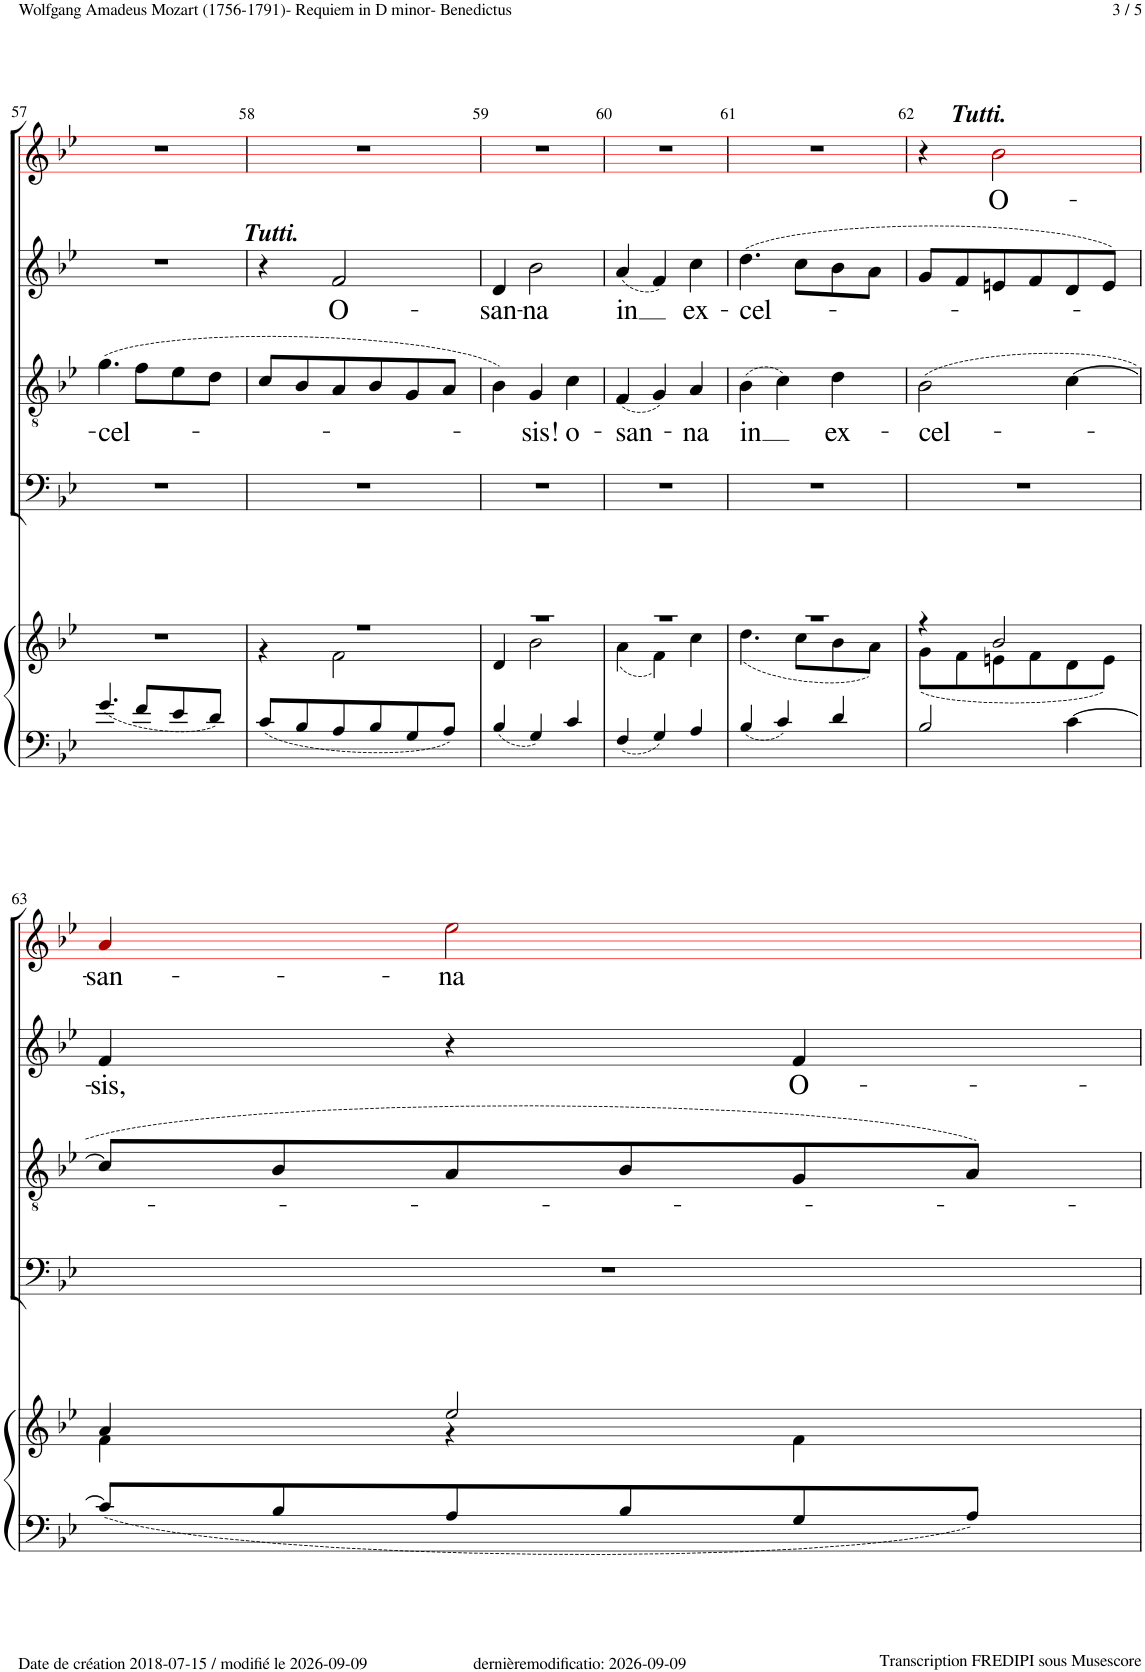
**kern	**kern	**kern	**kern	**text	**kern	**text	**kern	**text
*part5	*part5	*part4	*part3	*part3	*part2	*part2	*part1	*part1
*staff6	*staff5	*staff4	*staff3	*staff3	*staff2	*staff2	*staff1	*staff1
*I"Piano	*	*I"Bass	*I"Tenor	*	*I"Alto	*	*I"Soprano	*
*I'Pno	*	*	*	*	*	*	*	*
!!LO:PB:g=z
*clefF4	*clefG2	*clefF4	*clefGv2	*	*clefG2	*	*clefG2	*
*	*	*	*	*	*	*	*ITrd1c2	*
*k[b-e-]	*k[b-e-]	*k[b-e-]	*k[b-e-]	*	*k[b-e-]	*	*k[b-e-]	*
*M3/4	*M3/4	*M3/4	*M3/4	*	*M3/4	*	*M3/4	*
=57	=57	=57	=57	=57	=57	=57	=57	=57
!	!	!	!	!LO:LY:b	!	!	!	!
4.g/	2.r	2.r	(4.g!\	-cel-	2.r	.	2.r	.
8f/L	.	.	8f!\L	.	.	.	.	.
8e-/	.	.	8e-!\	.	.	.	.	.
8d/J	.	.	8d!\J	.	.	.	.	.
=58	=58	=58	=58	=58	=58	=58	=58	=58
*	*^	*	*	*	*	*	*	*
8c/L	2.r	4r	2.r	8c!/L	.	4r	.	2.r	.
8B-/	.	.	.	8B-!/	.	.	.	.	.
!	!	!	!	!	!	!LO:TX:a:Bi:t=Tutti.	!	!	!
!	!	!	!	!	!	!	!LO:LY:b	!	!
8A/	.	2f\	.	8A!/	.	2f!/	O-	.	.
8B-/	.	.	.	8B-!/	.	.	.	.	.
8G/	.	.	.	8G!/	.	.	.	.	.
8A/J	.	.	.	8A!/J	.	.	.	.	.
=59	=59	=59	=59	=59	=59	=59	=59	=59	=59
!	!	!	!	!	!	!	!LO:LY:b	!	!
4B-/	2.r	4d/	2.r	4B-!\)	.	4d!/	-san-	2.r	.
!	!	!	!	!	!LO:LY:b	!	!LO:LY:b	!	!
4G/	.	2b-\	.	4G'~!/	-sis!	2b-!\	-na	.	.
!	!	!	!	!	!LO:LY:b	!	!	!	!
4c/	.	.	.	4c!\	o-	.	.	.	.
=60	=60	=60	=60	=60	=60	=60	=60	=60	=60
!	!	!	!	!	!LO:LY:b	!	!LO:LY:b	!	!
4F/	2.r	(4a\	2.r	(4F!/	-san-	(4a!/	in	2.r	.
4G/	.	4f\)	.	4G!/)	.	4f!/)	.	.	.
!	!	!	!	!	!LO:LY:b	!	!LO:LY:b	!	!
4A/	.	4cc\	.	4A!/	-na	4cc!\	ex-	.	.
=61	=61	=61	=61	=61	=61	=61	=61	=61	=61
!	!	!	!	!	!LO:LY:b	!	!LO:LY:b	!	!
4B-/	2.r	(4.dd\	2.r	(4B-!\	in	(4.dd!\	-cel-	2.r	.
4c/	.	.	.	4c!\)	.	.	.	.	.
.	.	8cc\L	.	.	.	8cc!\L	.	.	.
!	!	!	!	!	!LO:LY:b	!	!	!	!
4d/	.	8b-\	.	4d!\	ex-	8b-!\	.	.	.
.	.	8a\J)	.	.	.	8a!\J	.	.	.
=62	=62	=62	=62	=62	=62	=62	=62	=62	=62
!	!	!	!	!	!LO:LY:b	!	!	!	!
2B-/	4r	(8g\L	2.r	(2B-!\	-cel-	8g!/L	.	4r	.
.	.	8f\	.	.	.	8f!/	.	.	.
!	!	!	!	!	!	!	!	!LO:TX:a:Bi:t=Tutti.	!
!	!	!	!	!	!	!	!	!	!LO:LY:b
.	2b-/	8en\	.	.	.	8en!/	.	2b-!i\	O-
.	.	8f\	.	.	.	8f!/	.	.	.
[4c\	.	8d\	.	[4c!\	.	8d!/	.	.	.
.	.	8e\J)	.	.	.	8e!/J)	.	.	.
!!LO:LB:g=z
=63	=63	=63	=63	=63	=63	=63	=63	=63	=63
!	!	!	!	!	!	!	!LO:LY:b	!	!LO:LY:b
8c/L]	4a/	4f\	2.r	8c!/L]	.	4f!/	-sis,	4a!i/	-san-
8B-/	.	.	.	8B-!/	.	.	.	.	.
!	!	!	!	!	!	!	!	!	!LO:LY:b
8A/	2ee-/	4r	.	8A!/	.	4r	.	2ee-!i\	-na
8B-/	.	.	.	8B-!/	.	.	.	.	.
!	!	!	!	!	!	!	!LO:LY:b	!	!
8G/	.	4f\	.	8G!/	.	4f!/	O-	.	.
8A/J	.	.	.	8A!/J)	.	.	.	.	.
*	*v	*v	*	*	*	*	*	*	*
=	=	=	=	=	=	=	=	=
*-	*-	*-	*-	*-	*-	*-	*-	*-
